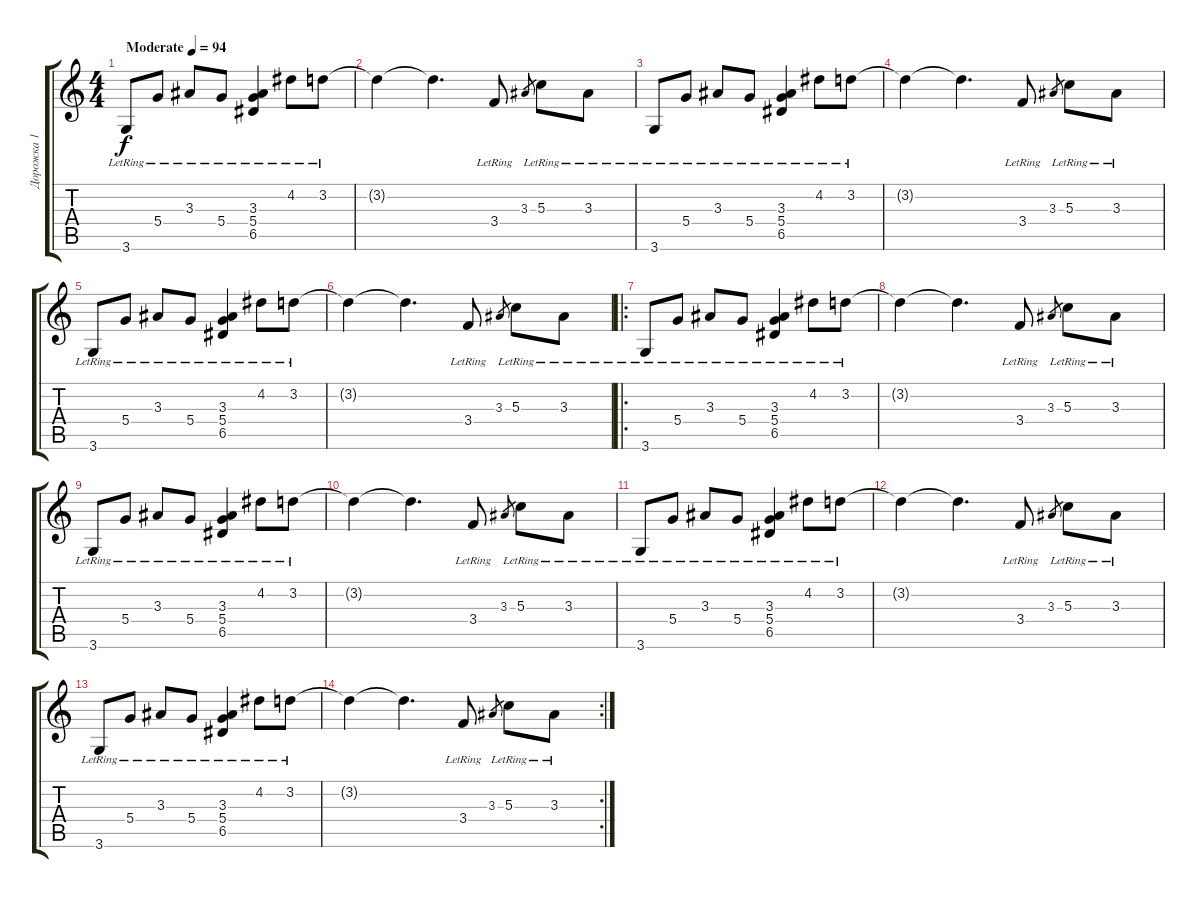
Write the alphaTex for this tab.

\track ("Дорожка 1" "Дорожка 1") {instrument acousticguitarsteel}
\staff {score tabs}
\tuning (E4 B3 G3 D3 A2 E2) {hide}
\ts (4 4)
\tempo (94 "Moderate")
\clef g2
\ks c
3.6{lr}.8{dy f instrument acousticguitarsteel} 5.4{lr}.8 3.3{lr}.8 5.4{lr}.8 (3.3{lr} 5.4{lr} 6.5{lr}).4 4.2{lr}.8 3.2{lr}.8 |
3.2{t}.4 3.2{t}.4{d} 3.4{lr}.8 3.3.8{gr} 5.3{lr}.8 3.3{lr}.8 |
3.6{lr}.8 5.4{lr}.8 3.3{lr}.8 5.4{lr}.8 (3.3{lr} 5.4{lr} 6.5{lr}).4 4.2{lr}.8 3.2{lr}.8 |
3.2{t}.4 3.2{t}.4{d} 3.4{lr}.8 3.3.8{gr} 5.3{lr}.8 3.3{lr}.8 |
3.6{lr}.8 5.4{lr}.8 3.3{lr}.8 5.4{lr}.8 (3.3{lr} 5.4{lr} 6.5{lr}).4 4.2{lr}.8 3.2{lr}.8 |
3.2{t}.4 3.2{t}.4{d} 3.4{lr}.8 3.3.8{gr} 5.3{lr}.8 3.3{lr}.8 |
\ro
3.6{lr}.8 5.4{lr}.8 3.3{lr}.8 5.4{lr}.8 (3.3{lr} 5.4{lr} 6.5{lr}).4 4.2{lr}.8 3.2{lr}.8 |
3.2{t}.4 3.2{t}.4{d} 3.4{lr}.8 3.3.8{gr} 5.3{lr}.8 3.3{lr}.8 |
3.6{lr}.8 5.4{lr}.8 3.3{lr}.8 5.4{lr}.8 (3.3{lr} 5.4{lr} 6.5{lr}).4 4.2{lr}.8 3.2{lr}.8 |
3.2{t}.4 3.2{t}.4{d} 3.4{lr}.8 3.3.8{gr} 5.3{lr}.8 3.3{lr}.8 |
3.6{lr}.8 5.4{lr}.8 3.3{lr}.8 5.4{lr}.8 (3.3{lr} 5.4{lr} 6.5{lr}).4 4.2{lr}.8 3.2{lr}.8 |
3.2{t}.4 3.2{t}.4{d} 3.4{lr}.8 3.3.8{gr} 5.3{lr}.8 3.3{lr}.8 |
3.6{lr}.8 5.4{lr}.8 3.3{lr}.8 5.4{lr}.8 (3.3{lr} 5.4{lr} 6.5{lr}).4 4.2{lr}.8 3.2{lr}.8 |
\rc 2
3.2{t}.4 3.2{t}.4{d} 3.4{lr}.8 3.3.8{gr} 5.3{lr}.8 3.3{lr}.8
